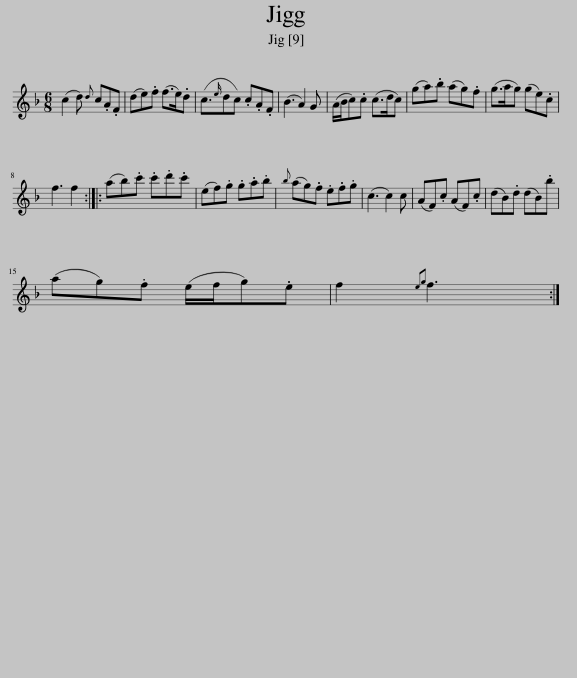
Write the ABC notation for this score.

X:1
L:1/8
M:6/8
I:linebreak $
K:F
V:1 treble
V:1
 (c2 d){d} c.A.F | (de).f (f>e).d | (c3/2{e}dc) .c.A.F | (B3 A2) G | (A/B/c).c (c>dc) | %5
 (ga).b (ag).f | (g>ag) (ge).c |$ f3 f2 :: (ab).c' .c'.d'.c' | (ef).g .g.a.b | %10
{b} (ag).f .e.f.g | (c3 c2) c | (AF).c (AF).c | (dB).d (dB).b |$ (ag).f (e/f/g).e | %15
 f2{eg} f3 :| %16
